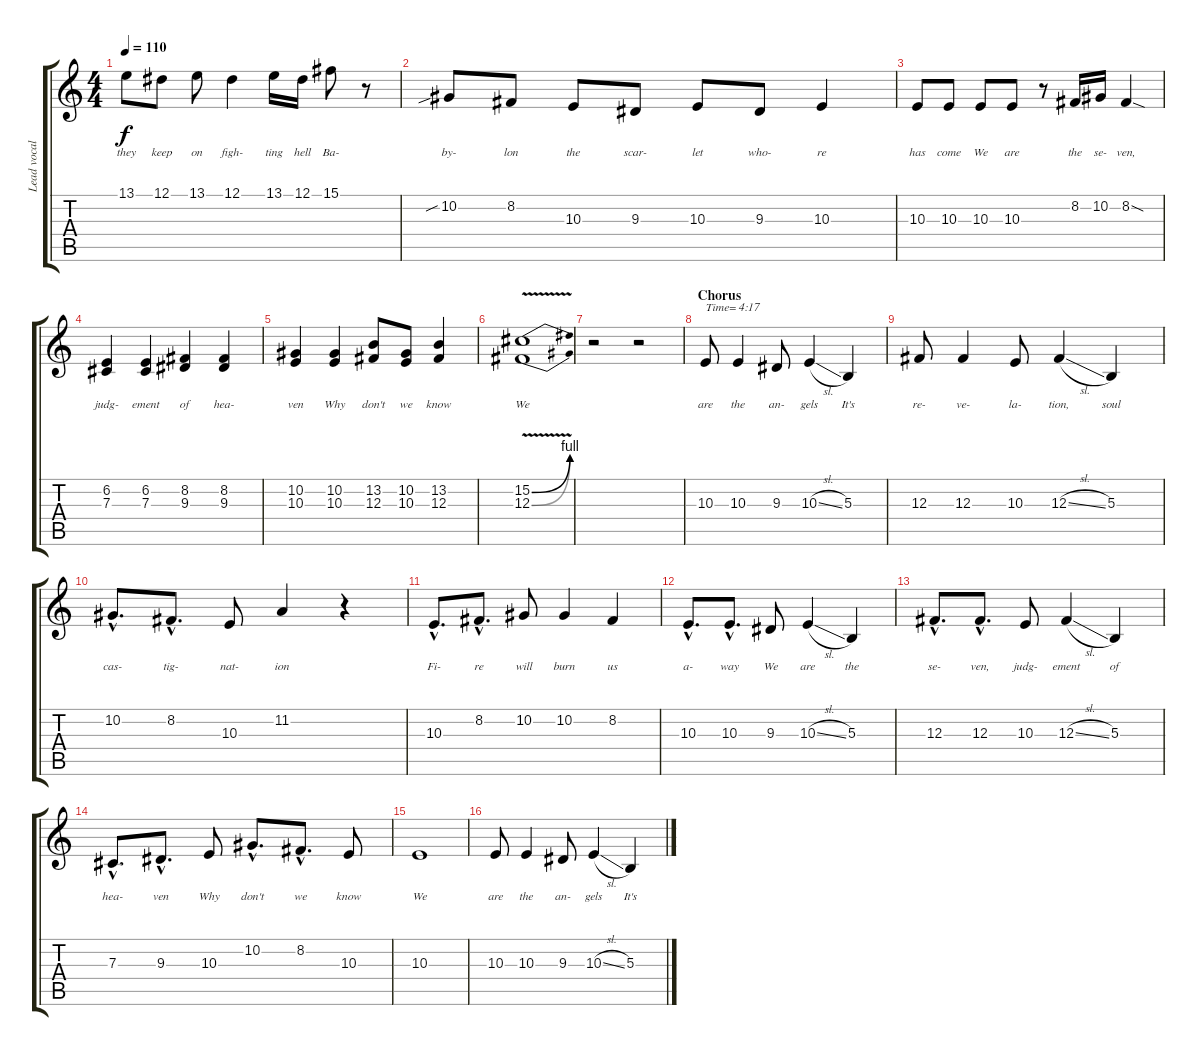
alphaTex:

\track ("Lead vocals" "Lead vocal") {instrument trumpet}
\staff {score tabs}
\tuning (Eb4 Bb3 Gb3 Db3 Ab2 Eb2) {hide}
\ts (4 4)
\tempo 110
\clef g2
\ks c
13.1.8{lyrics (0 "they") lyrics (1 "") lyrics (2 "") lyrics (3 "") lyrics (4 "") dy f} 12.1.8{lyrics (0 "keep") lyrics (1 "") lyrics (2 "") lyrics (3 "") lyrics (4 "")} 13.1.8{lyrics (0 "on") lyrics (1 "") lyrics (2 "") lyrics (3 "") lyrics (4 "")} 12.1.4{lyrics (0 "figh-") lyrics (1 "") lyrics (2 "") lyrics (3 "") lyrics (4 "")} 13.1.16{lyrics (0 "ting") lyrics (1 "") lyrics (2 "") lyrics (3 "") lyrics (4 "")} 12.1.16{lyrics (0 "hell") lyrics (1 "") lyrics (2 "") lyrics (3 "") lyrics (4 "")} 15.1.8{lyrics (0 "Ba-") lyrics (1 "") lyrics (2 "") lyrics (3 "") lyrics (4 "")} r.8 |
10.2{sib}.8{lyrics (0 "by-") lyrics (1 "") lyrics (2 "") lyrics (3 "") lyrics (4 "")} 8.2.8{lyrics (0 "lon") lyrics (1 "") lyrics (2 "") lyrics (3 "") lyrics (4 "")} 10.3.8{lyrics (0 "the") lyrics (1 "") lyrics (2 "") lyrics (3 "") lyrics (4 "")} 9.3.8{lyrics (0 "scar-") lyrics (1 "") lyrics (2 "") lyrics (3 "") lyrics (4 "")} 10.3.8{lyrics (0 "let") lyrics (1 "") lyrics (2 "") lyrics (3 "") lyrics (4 "")} 9.3.8{lyrics (0 "who-") lyrics (1 "") lyrics (2 "") lyrics (3 "") lyrics (4 "")} 10.3.4{lyrics (0 "re") lyrics (1 "") lyrics (2 "") lyrics (3 "") lyrics (4 "")} |
10.3.8{lyrics (0 "has") lyrics (1 "") lyrics (2 "") lyrics (3 "") lyrics (4 "")} 10.3.8{lyrics (0 "come") lyrics (1 "") lyrics (2 "") lyrics (3 "") lyrics (4 "")} 10.3.8{lyrics (0 "We") lyrics (1 "") lyrics (2 "") lyrics (3 "") lyrics (4 "")} 10.3.8{lyrics (0 "are") lyrics (1 "") lyrics (2 "") lyrics (3 "") lyrics (4 "")} r.8 8.2.16{lyrics (0 "the") lyrics (1 "") lyrics (2 "") lyrics (3 "") lyrics (4 "")} 10.2.16{lyrics (0 "se-") lyrics (1 "") lyrics (2 "") lyrics (3 "") lyrics (4 "")} 8.2{sod}.4{lyrics (0 "ven,") lyrics (1 "") lyrics (2 "") lyrics (3 "") lyrics (4 "")} |
(6.2 7.3).4{lyrics (0 "judg-") lyrics (1 "") lyrics (2 "") lyrics (3 "") lyrics (4 "")} (6.2 7.3).4{lyrics (0 "ement") lyrics (1 "") lyrics (2 "") lyrics (3 "") lyrics (4 "")} (8.2 9.3).4{lyrics (0 "of") lyrics (1 "") lyrics (2 "") lyrics (3 "") lyrics (4 "")} (8.2 9.3).4{lyrics (0 "hea-") lyrics (1 "") lyrics (2 "") lyrics (3 "") lyrics (4 "")} |
(10.2 10.3).4{lyrics (0 "ven") lyrics (1 "") lyrics (2 "") lyrics (3 "") lyrics (4 "")} (10.2 10.3).4{lyrics (0 "Why") lyrics (1 "") lyrics (2 "") lyrics (3 "") lyrics (4 "")} (13.2 12.3).8{lyrics (0 "don't") lyrics (1 "") lyrics (2 "") lyrics (3 "") lyrics (4 "")} (10.2 10.3).8{lyrics (0 "we") lyrics (1 "") lyrics (2 "") lyrics (3 "") lyrics (4 "")} (13.2 12.3).4{lyrics (0 "know") lyrics (1 "") lyrics (2 "") lyrics (3 "") lyrics (4 "")} |
(15.2{be (bend 0 0 60 4)} 12.3{be (bend 0 0 60 4) v}).1{lyrics (0 "We") lyrics (1 "") lyrics (2 "") lyrics (3 "") lyrics (4 "")} |
r.2 r.2 |
\section ("" "Chorus")
10.3.8{txt "Time= 4:17" lyrics (0 "are") lyrics (1 "") lyrics (2 "") lyrics (3 "") lyrics (4 "")} 10.3.4{lyrics (0 "the") lyrics (1 "") lyrics (2 "") lyrics (3 "") lyrics (4 "")} 9.3.8{lyrics (0 "an-") lyrics (1 "") lyrics (2 "") lyrics (3 "") lyrics (4 "")} 10.3{sl}.4{lyrics (0 "gels") lyrics (1 "") lyrics (2 "") lyrics (3 "") lyrics (4 "")} 5.3.4{lyrics (0 "It's") lyrics (1 "") lyrics (2 "") lyrics (3 "") lyrics (4 "")} |
12.3.8{lyrics (0 "re-") lyrics (1 "") lyrics (2 "") lyrics (3 "") lyrics (4 "")} 12.3.4{lyrics (0 "ve-") lyrics (1 "") lyrics (2 "") lyrics (3 "") lyrics (4 "")} 10.3.8{lyrics (0 "la-") lyrics (1 "") lyrics (2 "") lyrics (3 "") lyrics (4 "")} 12.3{sl}.4{lyrics (0 "tion,") lyrics (1 "") lyrics (2 "") lyrics (3 "") lyrics (4 "")} 5.3.4{lyrics (0 "soul") lyrics (1 "") lyrics (2 "") lyrics (3 "") lyrics (4 "")} |
10.2{hac}.8{d lyrics (0 "cas-") lyrics (1 "") lyrics (2 "") lyrics (3 "") lyrics (4 "")} 8.2{hac}.8{d lyrics (0 "tig-") lyrics (1 "") lyrics (2 "") lyrics (3 "") lyrics (4 "")} 10.3.8{lyrics (0 "nat-") lyrics (1 "") lyrics (2 "") lyrics (3 "") lyrics (4 "")} 11.2.4{lyrics (0 "ion") lyrics (1 "") lyrics (2 "") lyrics (3 "") lyrics (4 "")} r.4 |
10.3{hac}.8{d lyrics (0 "Fi-") lyrics (1 "") lyrics (2 "") lyrics (3 "") lyrics (4 "")} 8.2{hac}.8{d lyrics (0 "re") lyrics (1 "") lyrics (2 "") lyrics (3 "") lyrics (4 "")} 10.2.8{lyrics (0 "will") lyrics (1 "") lyrics (2 "") lyrics (3 "") lyrics (4 "")} 10.2.4{lyrics (0 "burn") lyrics (1 "") lyrics (2 "") lyrics (3 "") lyrics (4 "")} 8.2.4{lyrics (0 "us") lyrics (1 "") lyrics (2 "") lyrics (3 "") lyrics (4 "")} |
10.3{hac}.8{d lyrics (0 "a-") lyrics (1 "") lyrics (2 "") lyrics (3 "") lyrics (4 "")} 10.3{hac}.8{d lyrics (0 "way") lyrics (1 "") lyrics (2 "") lyrics (3 "") lyrics (4 "")} 9.3.8{lyrics (0 "We") lyrics (1 "") lyrics (2 "") lyrics (3 "") lyrics (4 "")} 10.3{sl}.4{lyrics (0 "are") lyrics (1 "") lyrics (2 "") lyrics (3 "") lyrics (4 "")} 5.3.4{lyrics (0 "the") lyrics (1 "") lyrics (2 "") lyrics (3 "") lyrics (4 "")} |
12.3{hac}.8{d lyrics (0 "se-") lyrics (1 "") lyrics (2 "") lyrics (3 "") lyrics (4 "")} 12.3{hac}.8{d lyrics (0 "ven,") lyrics (1 "") lyrics (2 "") lyrics (3 "") lyrics (4 "")} 10.3.8{lyrics (0 "judg-") lyrics (1 "") lyrics (2 "") lyrics (3 "") lyrics (4 "")} 12.3{sl}.4{lyrics (0 "ement") lyrics (1 "") lyrics (2 "") lyrics (3 "") lyrics (4 "")} 5.3.4{lyrics (0 "of") lyrics (1 "") lyrics (2 "") lyrics (3 "") lyrics (4 "")} |
7.3{hac}.8{d lyrics (0 "hea-") lyrics (1 "") lyrics (2 "") lyrics (3 "") lyrics (4 "")} 9.3{hac}.8{d lyrics (0 "ven") lyrics (1 "") lyrics (2 "") lyrics (3 "") lyrics (4 "")} 10.3.8{lyrics (0 "Why") lyrics (1 "") lyrics (2 "") lyrics (3 "") lyrics (4 "")} 10.2{hac}.8{d lyrics (0 "don't") lyrics (1 "") lyrics (2 "") lyrics (3 "") lyrics (4 "")} 8.2{hac}.8{d lyrics (0 "we") lyrics (1 "") lyrics (2 "") lyrics (3 "") lyrics (4 "")} 10.3.8{lyrics (0 "know") lyrics (1 "") lyrics (2 "") lyrics (3 "") lyrics (4 "")} |
10.3.1{lyrics (0 "We") lyrics (1 "") lyrics (2 "") lyrics (3 "") lyrics (4 "")} |
10.3.8{lyrics (0 "are") lyrics (1 "") lyrics (2 "") lyrics (3 "") lyrics (4 "")} 10.3.4{lyrics (0 "the") lyrics (1 "") lyrics (2 "") lyrics (3 "") lyrics (4 "")} 9.3.8{lyrics (0 "an-") lyrics (1 "") lyrics (2 "") lyrics (3 "") lyrics (4 "")} 10.3{sl}.4{lyrics (0 "gels") lyrics (1 "") lyrics (2 "") lyrics (3 "") lyrics (4 "")} 5.3.4{lyrics (0 "It's") lyrics (1 "") lyrics (2 "") lyrics (3 "") lyrics (4 "")}
